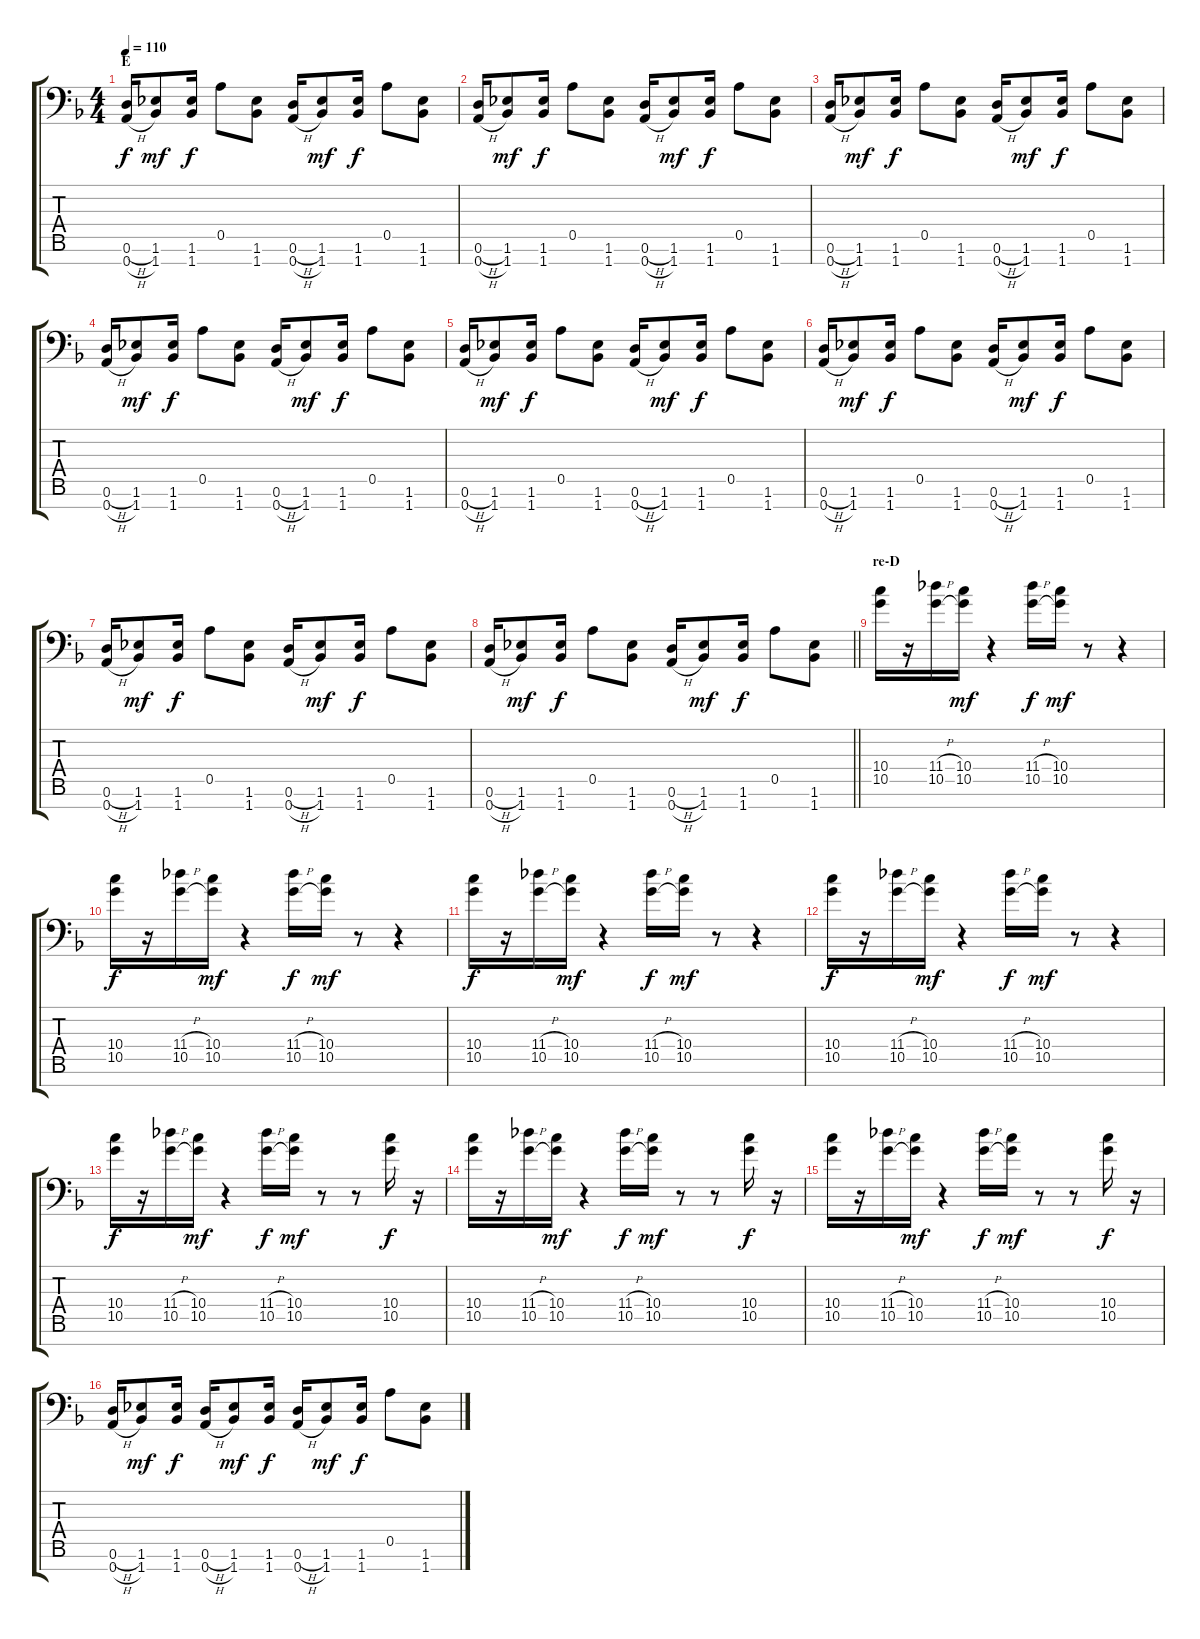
\track "" {instrument overdrivenguitar}
\staff {score tabs}
\tuning (E4 B3 G3 D3 A2 D2 A1) {hide}
\ts (4 4)
\section ("" "E")
\tempo 110
\clef f4
\ks dminor
(0.6{h} 0.7{h}).16{dy f volume 13 instrument overdrivenguitar} (1.6 1.7).8{dy mf} (1.6 1.7).16{dy f} 0.5.8 (1.6 1.7).8 (0.6{h} 0.7{h}).16 (1.6 1.7).8{dy mf} (1.6 1.7).16{dy f} 0.5.8 (1.6 1.7).8 |
(0.6{h} 0.7{h}).16 (1.6 1.7).8{dy mf} (1.6 1.7).16{dy f} 0.5.8 (1.6 1.7).8 (0.6{h} 0.7{h}).16 (1.6 1.7).8{dy mf} (1.6 1.7).16{dy f} 0.5.8 (1.6 1.7).8 |
(0.6{h} 0.7{h}).16 (1.6 1.7).8{dy mf} (1.6 1.7).16{dy f} 0.5.8 (1.6 1.7).8 (0.6{h} 0.7{h}).16 (1.6 1.7).8{dy mf} (1.6 1.7).16{dy f} 0.5.8 (1.6 1.7).8 |
(0.6{h} 0.7{h}).16 (1.6 1.7).8{dy mf} (1.6 1.7).16{dy f} 0.5.8 (1.6 1.7).8 (0.6{h} 0.7{h}).16 (1.6 1.7).8{dy mf} (1.6 1.7).16{dy f} 0.5.8 (1.6 1.7).8 |
(0.6{h} 0.7{h}).16 (1.6 1.7).8{dy mf} (1.6 1.7).16{dy f} 0.5.8 (1.6 1.7).8 (0.6{h} 0.7{h}).16 (1.6 1.7).8{dy mf} (1.6 1.7).16{dy f} 0.5.8 (1.6 1.7).8 |
(0.6{h} 0.7{h}).16 (1.6 1.7).8{dy mf} (1.6 1.7).16{dy f} 0.5.8 (1.6 1.7).8 (0.6{h} 0.7{h}).16 (1.6 1.7).8{dy mf} (1.6 1.7).16{dy f} 0.5.8 (1.6 1.7).8 |
(0.6{h} 0.7{h}).16 (1.6 1.7).8{dy mf} (1.6 1.7).16{dy f} 0.5.8 (1.6 1.7).8 (0.6{h} 0.7{h}).16 (1.6 1.7).8{dy mf} (1.6 1.7).16{dy f} 0.5.8 (1.6 1.7).8 |
\barLineRight lightlight
(0.6{h} 0.7{h}).16 (1.6 1.7).8{dy mf} (1.6 1.7).16{dy f} 0.5.8 (1.6 1.7).8 (0.6{h} 0.7{h}).16 (1.6 1.7).8{dy mf} (1.6 1.7).16{dy f} 0.5.8 (1.6 1.7).8 |
\section ("" "re-D")
(10.4 10.5).16{volume 12 instrument distortionguitar} r.16 (11.4{h} 10.5{h}).16 (10.4 10.5).16{dy mf} r.4 (11.4{h} 10.5{h}).16{dy f} (10.4 10.5).16{dy mf} r.8 r.4 |
(10.4 10.5).16{dy f} r.16 (11.4{h} 10.5{h}).16 (10.4 10.5).16{dy mf} r.4 (11.4{h} 10.5{h}).16{dy f} (10.4 10.5).16{dy mf} r.8 r.4 |
(10.4 10.5).16{dy f} r.16 (11.4{h} 10.5{h}).16 (10.4 10.5).16{dy mf} r.4 (11.4{h} 10.5{h}).16{dy f} (10.4 10.5).16{dy mf} r.8 r.4 |
(10.4 10.5).16{dy f} r.16 (11.4{h} 10.5{h}).16 (10.4 10.5).16{dy mf} r.4 (11.4{h} 10.5{h}).16{dy f} (10.4 10.5).16{dy mf} r.8 r.4 |
(10.4 10.5).16{dy f} r.16 (11.4{h} 10.5{h}).16 (10.4 10.5).16{dy mf} r.4 (11.4{h} 10.5{h}).16{dy f} (10.4 10.5).16{dy mf} r.8 r.8 (10.4 10.5).16{dy f} r.16 |
(10.4 10.5).16 r.16 (11.4{h} 10.5{h}).16 (10.4 10.5).16{dy mf} r.4 (11.4{h} 10.5{h}).16{dy f} (10.4 10.5).16{dy mf} r.8 r.8 (10.4 10.5).16{dy f} r.16 |
(10.4 10.5).16 r.16 (11.4{h} 10.5{h}).16 (10.4 10.5).16{dy mf} r.4 (11.4{h} 10.5{h}).16{dy f} (10.4 10.5).16{dy mf} r.8 r.8 (10.4 10.5).16{dy f} r.16 |
(0.6{h} 0.7{h}).16{volume 13 instrument overdrivenguitar} (1.6 1.7).8{dy mf} (1.6 1.7).16{dy f} (0.6{h} 0.7{h}).16 (1.6 1.7).8{dy mf} (1.6 1.7).16{dy f} (0.6{h} 0.7{h}).16 (1.6 1.7).8{dy mf} (1.6 1.7).16{dy f} 0.5.8 (1.6 1.7).8
